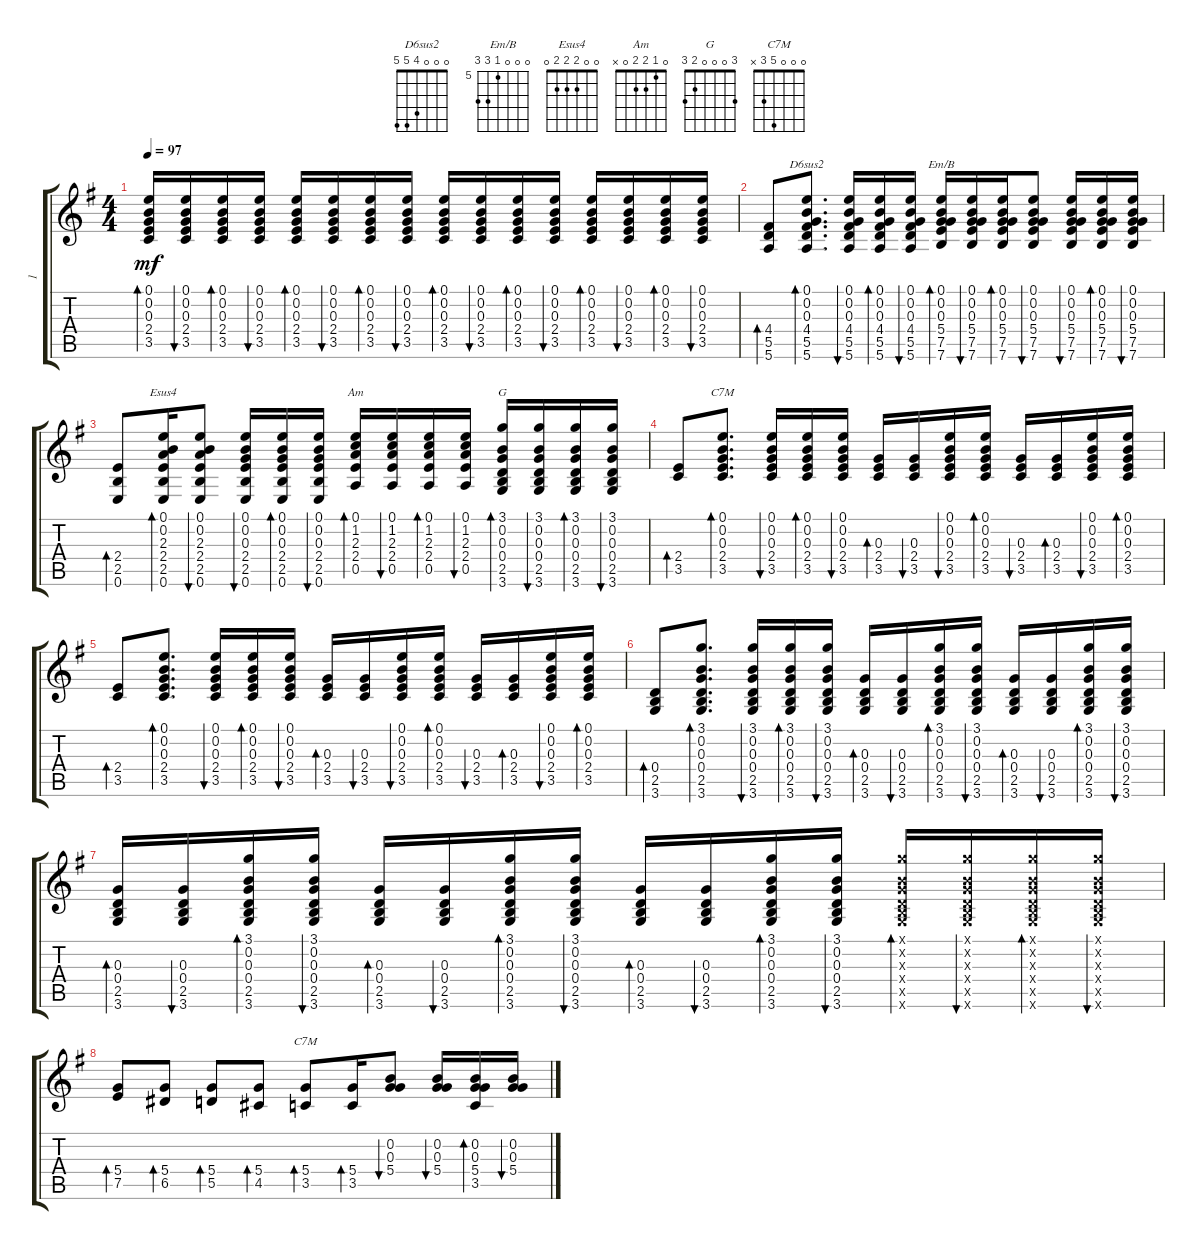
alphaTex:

\track ("1" "1") {instrument acousticguitarsteel}
\staff {score tabs}
\tuning (E4 B3 G3 D3 A2 E2) {hide}
\chord ("D6sus2" 0 0 0 4 5 5)
\chord ("Em/B" 0 0 0 5 7 7) {firstfret 5}
\chord ("Esus4" 0 0 2 2 2 0)
\chord ("Am" 0 1 2 2 0 x)
\chord ("G" 3 0 0 0 2 3)
\chord ("C7M" 0 0 0 2 3 x)
\chord ("C7M" 0 0 0 5 3 x)
\ts (4 4)
\tempo 97
\clef g2
\ks eminor
(0.1 0.2 0.3 2.4 3.5).16{bd 30 dy mf} (0.1 0.2 0.3 2.4 3.5).16{bu 30} (0.1 0.2 0.3 2.4 3.5).16{bd 30} (0.1 0.2 0.3 2.4 3.5).16{bu 30} (0.1 0.2 0.3 2.4 3.5).16{bd 30} (0.1 0.2 0.3 2.4 3.5).16{bu 30} (0.1 0.2 0.3 2.4 3.5).16{bd 30} (0.1 0.2 0.3 2.4 3.5).16{bu 30} (0.1 0.2 0.3 2.4 3.5).16{bd 30} (0.1 0.2 0.3 2.4 3.5).16{bu 30} (0.1 0.2 0.3 2.4 3.5).16{bd 30} (0.1 0.2 0.3 2.4 3.5).16{bu 30} (0.1 0.2 0.3 2.4 3.5).16{bd 30} (0.1 0.2 0.3 2.4 3.5).16{bu 30} (0.1 0.2 0.3 2.4 3.5).16{bd 30} (0.1 0.2 0.3 2.4 3.5).16{bu 30} |
(4.4 5.5 5.6).8{bd 30} (0.1 0.2 0.3 4.4 5.5 5.6).8{d bd 30 ch "D6sus2"} (0.1 0.2 0.3 4.4 5.5 5.6).16{bu 30} (0.1 0.2 0.3 4.4 5.5 5.6).16{bd 30} (0.1 0.2 0.3 4.4 5.5 5.6).16{bu 30} (0.1 0.2 0.3 5.4 7.5 7.6).16{bd 30 ch "Em/B"} (0.1 0.2 0.3 5.4 7.5 7.6).16{bu 30} (0.1 0.2 0.3 5.4 7.5 7.6).16{bd 30} (0.1 0.2 0.3 5.4 7.5 7.6).8{bu 30} (0.1 0.2 0.3 5.4 7.5 7.6).16{bu 30} (0.1 0.2 0.3 5.4 7.5 7.6).16{bd 30} (0.1 0.2 0.3 5.4 7.5 7.6).16{bu 30} |
(2.4 2.5 0.6).8{bd 30} (0.1 0.2 2.3 2.4 2.5 0.6).16{bd 30 ch "Esus4"} (0.1 0.2 2.3 2.4 2.5 0.6).8{bu 30} (0.1 0.2 0.3 2.4 2.5 0.6).16{bu 30} (0.1 0.2 0.3 2.4 2.5 0.6).16{bd 30} (0.1 0.2 0.3 2.4 2.5 0.6).16{bu 30} (0.1 1.2 2.3 2.4 0.5).16{bd 30 ch "Am"} (0.1 1.2 2.3 2.4 0.5).16{bu 30} (0.1 1.2 2.3 2.4 0.5).16{bd 30} (0.1 1.2 2.3 2.4 0.5).16{bu 30} (3.1 0.2 0.3 0.4 2.5 3.6).16{bd 30 ch "G"} (3.1 0.2 0.3 0.4 2.5 3.6).16{bu 30} (3.1 0.2 0.3 0.4 2.5 3.6).16{bd 30} (3.1 0.2 0.3 0.4 2.5 3.6).16{bu 30} |
(2.4 3.5).8{bd 30} (0.1 0.2 0.3 2.4 3.5).8{d bd 30 ch "C7M"} (0.1 0.2 0.3 2.4 3.5).16{bu 30} (0.1 0.2 0.3 2.4 3.5).16{bd 30} (0.1 0.2 0.3 2.4 3.5).16{bu 30} (0.3 2.4 3.5).16{bd 30} (0.3 2.4 3.5).16{bu 30} (0.1 0.2 0.3 2.4 3.5).16{bu 30} (0.1 0.2 0.3 2.4 3.5).16{bd 30} (0.3 2.4 3.5).16{bu 30} (0.3 2.4 3.5).16{bd 30} (0.1 0.2 0.3 2.4 3.5).16{bu 30} (0.1 0.2 0.3 2.4 3.5).16{bd 30} |
(2.4 3.5).8{bd 30} (0.1 0.2 0.3 2.4 3.5).8{d bd 30} (0.1 0.2 0.3 2.4 3.5).16{bu 30} (0.1 0.2 0.3 2.4 3.5).16{bd 30} (0.1 0.2 0.3 2.4 3.5).16{bu 30} (0.3 2.4 3.5).16{bd 30} (0.3 2.4 3.5).16{bu 30} (0.1 0.2 0.3 2.4 3.5).16{bu 30} (0.1 0.2 0.3 2.4 3.5).16{bd 30} (0.3 2.4 3.5).16{bu 30} (0.3 2.4 3.5).16{bd 30} (0.1 0.2 0.3 2.4 3.5).16{bu 30} (0.1 0.2 0.3 2.4 3.5).16{bd 30} |
(0.4 2.5 3.6).8{bd 30} (3.1 0.2 0.3 0.4 2.5 3.6).8{d bd 30} (3.1 0.2 0.3 0.4 2.5 3.6).16{bu 30} (3.1 0.2 0.3 0.4 2.5 3.6).16{bd 30} (3.1 0.2 0.3 0.4 2.5 3.6).16{bu 30} (0.3 0.4 2.5 3.6).16{bd 30} (0.3 0.4 2.5 3.6).16{bu 30} (3.1 0.2 0.3 0.4 2.5 3.6).16{bd 30} (3.1 0.2 0.3 0.4 2.5 3.6).16{bu 30} (0.3 0.4 2.5 3.6).16{bd 30} (0.3 0.4 2.5 3.6).16{bu 30} (3.1 0.2 0.3 0.4 2.5 3.6).16{bd 30} (3.1 0.2 0.3 0.4 2.5 3.6).16{bu 30} |
(0.3 0.4 2.5 3.6).16{bd 30} (0.3 0.4 2.5 3.6).16{bu 30} (3.1 0.2 0.3 0.4 2.5 3.6).16{bd 30} (3.1 0.2 0.3 0.4 2.5 3.6).16{bu 30} (0.3 0.4 2.5 3.6).16{bd 30} (0.3 0.4 2.5 3.6).16{bu 30} (3.1 0.2 0.3 0.4 2.5 3.6).16{bd 30} (3.1 0.2 0.3 0.4 2.5 3.6).16{bu 30} (0.3 0.4 2.5 3.6).16{bd 30} (0.3 0.4 2.5 3.6).16{bu 30} (3.1 0.2 0.3 0.4 2.5 3.6).16{bd 30} (3.1 0.2 0.3 0.4 2.5 3.6).16{bu 30} (3.1{x} 0.2{x} 0.3{x} 0.4{x} 2.5{x} 3.6{x}).16{bd 30} (3.1{x} 0.2{x} 0.3{x} 0.4{x} 2.5{x} 3.6{x}).16{bu 30} (3.1{x} 0.2{x} 0.3{x} 0.4{x} 2.5{x} 3.6{x}).16{bd 30} (3.1{x} 0.2{x} 0.3{x} 0.4{x} 2.5{x} 3.6{x}).16{bu 30} |
(5.4 7.5).8{bd 30} (5.4 6.5).8{bd 30} (5.4 5.5).8{bd 30} (5.4 4.5).8{bd 30} (5.4 3.5).8{bd 30 ch "C7M"} (5.4 3.5).16{bd 30} (0.2 0.3 5.4).8{bu 30} (0.2 0.3 5.4).16{bu 30} (0.2 0.3 5.4 3.5).16{bd 30} (0.2 0.3 5.4).16{bu 30}
